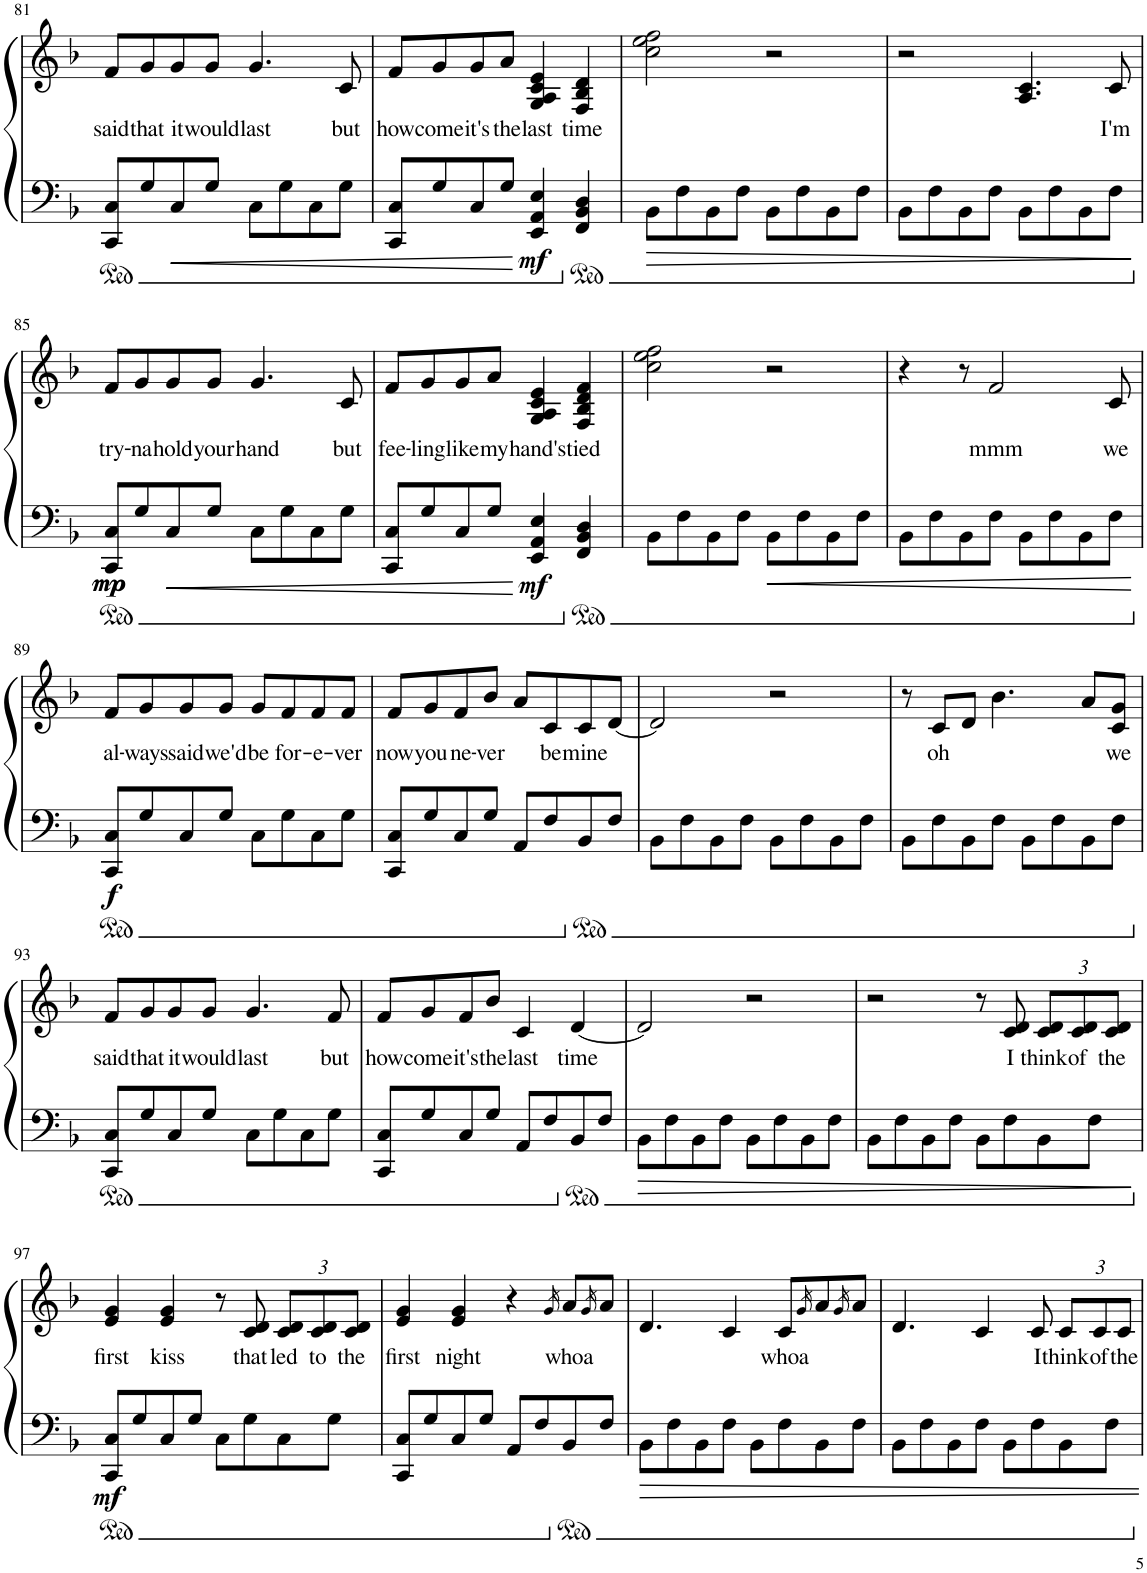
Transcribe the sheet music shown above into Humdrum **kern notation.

**kern	**kern	**text	**dynam
*part1	*part1	*part1	*part1
*staff2	*staff1	*staff1	*staff1/2
*I"Piano	*	*	*
*I'Pno.	*	*	*
!!LO:PB:g=z
*clefF4	*clefG2	*	*
*k[b-]	*k[b-]	*	*
*M4/4	*M4/4	*	*
=81	=81	=81	=81
!	!	!LO:LY:b	!
8CC/ 8C/L	8f/L	said	.
!	!	!LO:LY:b	!
8G/	8g/	that	.
!	!	!LO:LY:b	!
8C/	8g/	it	.
!	!	!LO:LY:b	!
8G/J	8g/J	would	.
!	!	!LO:LY:b	!
8C\L	4.g/	last	.
8G\	.	.	.
8C\	.	.	.
!	!	!LO:LY:b	!
8G\J	8c/	but	.
=82	=82	=82	=82
!	!	!LO:LY:b	!
8CC/ 8C/L	8f/L	how	.
!	!	!LO:LY:b	!
8G/	8g/	come	.
!	!	!LO:LY:b	!
8C/	8g/	it's	.
!	!	!LO:LY:b	!
8G/J	8a/J	the	.
!	!	!LO:LY:b	!LO:DY:b=2
4EE/ 4AA/ 4E/	4G/ 4A/ 4c/ 4e/	last	mf
!	!	!LO:LY:b	!
4FF/ 4BB-/ 4D/	4F/ 4B-/ 4d/	time	.
=83	=83	=83	=83
8BB-\L	2cc\ 2ee\ 2ff\	.	.
8F\	.	.	.
8BB-\	.	.	.
8F\J	.	.	.
8BB-\L	2r	.	.
8F\	.	.	.
8BB-\	.	.	.
8F\J	.	.	.
=84	=84	=84	=84
8BB-\L	2r	.	.
8F\	.	.	.
8BB-\	.	.	.
8F\J	.	.	.
8BB-\L	4.A/ 4.c/	.	.
8F\	.	.	.
8BB-\	.	.	.
!	!	!LO:LY:b	!
8F\J	8c/	I'm	.
!!LO:LB:g=z
=85	=85	=85	=85
!	!	!LO:LY:b	!LO:DY:b=2
!	!	!	!LO:DY:n=1:b=2
8CC/ 8C/L	8f/L	try-	mp mp
!	!	!LO:LY:b	!
8G/	8g/	-na	.
!	!	!LO:LY:b	!
8C/	8g/	hold	.
!	!	!LO:LY:b	!
8G/J	8g/J	your	.
!	!	!LO:LY:b	!
8C\L	4.g/	hand	.
8G\	.	.	.
8C\	.	.	.
!	!	!LO:LY:b	!
8G\J	8c/	but	.
=86	=86	=86	=86
!	!	!LO:LY:b	!
8CC/ 8C/L	8f/L	fee-	.
!	!	!LO:LY:b	!
8G/	8g/	-ling	.
!	!	!LO:LY:b	!
8C/	8g/	like	.
!	!	!LO:LY:b	!
8G/J	8a/J	my	.
!	!	!LO:LY:b	!LO:DY:b=2
4EE/ 4AA/ 4E/	4G/ 4A/ 4c/ 4e/	hand's	mf
!	!	!LO:LY:b	!
4FF/ 4BB-/ 4D/	4F/ 4B-/ 4d/ 4f/	tied	.
=87	=87	=87	=87
8BB-\L	2cc\ 2ee\ 2ff\	.	.
8F\	.	.	.
8BB-\	.	.	.
8F\J	.	.	.
8BB-\L	2r	.	.
8F\	.	.	.
8BB-\	.	.	.
8F\J	.	.	.
=88	=88	=88	=88
8BB-\L	4r	.	.
8F\	.	.	.
8BB-\	8r	.	.
!	!	!LO:LY:b	!
8F\J	2f/	mmm	.
8BB-\L	.	.	.
8F\	.	.	.
8BB-\	.	.	.
!	!	!LO:LY:b	!
8F\J	8c/	-we	.
!!LO:LB:g=z
=89	=89	=89	=89
!	!	!LO:LY:b	!LO:DY:b=2
8CC/ 8C/L	8f/L	al-	f
!	!	!LO:LY:b	!
8G/	8g/	-ways	.
!	!	!LO:LY:b	!
8C/	8g/	said	.
!	!	!LO:LY:b	!
8G/J	8g/J	we'd	.
!	!	!LO:LY:b	!
8C\L	8g/L	be	.
!	!	!LO:LY:b	!
8G\	8f/	for-	.
!	!	!LO:LY:b	!
8C\	8f/	-e-	.
!	!	!LO:LY:b	!
8G\J	8f/J	-ver	.
=90	=90	=90	=90
!	!	!LO:LY:b	!
8CC/ 8C/L	8f/L	now	.
!	!	!LO:LY:b	!
8G/	8g/	you	.
!	!	!LO:LY:b	!
8C/	8f/	ne-	.
!	!	!LO:LY:b	!
8G/J	8b-/J	-ver	.
8AA/L	8a/L	.	.
!	!	!LO:LY:b	!
8F/	8c/	be	.
!	!	!LO:LY:b	!
8BB-/	8c/	mine	.
8F/J	[8d/J	.	.
=91	=91	=91	=91
8BB-\L	2d/]	.	.
8F\	.	.	.
8BB-\	.	.	.
8F\J	.	.	.
8BB-\L	2r	.	.
8F\	.	.	.
8BB-\	.	.	.
8F\J	.	.	.
=92	=92	=92	=92
8BB-\L	8r	.	.
!	!	!LO:LY:b	!
8F\	8c/L	oh	.
8BB-\	8d/J	.	.
8F\J	4.b-\	.	.
8BB-\L	.	.	.
8F\	.	.	.
8BB-\	8a/L	.	.
!	!	!LO:LY:b	!
8F\J	8c/ 8g/J	we	.
!!LO:LB:g=z
=93	=93	=93	=93
!	!	!LO:LY:b	!
8CC/ 8C/L	8f/L	said	.
!	!	!LO:LY:b	!
8G/	8g/	that	.
!	!	!LO:LY:b	!
8C/	8g/	it	.
!	!	!LO:LY:b	!
8G/J	8g/J	would	.
!	!	!LO:LY:b	!
8C\L	4.g/	last	.
8G\	.	.	.
8C\	.	.	.
!	!	!LO:LY:b	!
8G\J	8f/	but	.
=94	=94	=94	=94
!	!	!LO:LY:b	!
8CC/ 8C/L	8f/L	how	.
!	!	!LO:LY:b	!
8G/	8g/	come	.
!	!	!LO:LY:b	!
8C/	8f/	it's	.
!	!	!LO:LY:b	!
8G/J	8b-/J	the	.
!	!	!LO:LY:b	!
8AA/L	4c/	last	.
8F/	.	.	.
!	!	!LO:LY:b	!
8BB-/	[4d/	time	.
8F/J	.	.	.
=95	=95	=95	=95
8BB-\L	2d/]	.	.
8F\	.	.	.
8BB-\	.	.	.
8F\J	.	.	.
8BB-\L	2r	.	.
8F\	.	.	.
8BB-\	.	.	.
8F\J	.	.	.
=96	=96	=96	=96
8BB-\L	2r	.	.
8F\	.	.	.
8BB-\	.	.	.
8F\J	.	.	.
8BB-\L	8r	.	.
!	!	!LO:LY:b	!
8F\	8c/ 8d/	I	.
*	*Xbrackettup	*	*
!	!	!LO:LY:b	!
8BB-\	12c/ 12d/L	think	.
!	!	!LO:LY:b	!
.	12c/ 12d/	of	.
8F\J	.	.	.
!	!	!LO:LY:b	!
.	12c/ 12d/J	the	.
!!LO:LB:g=z
=97	=97	=97	=97
!	!	!LO:LY:b	!LO:DY:b=2
8CC/ 8C/L	4e/ 4g/	first	mf
8G/	.	.	.
!	!	!LO:LY:b	!
8C/	4e/ 4g/	kiss	.
8G/J	.	.	.
8C\L	8r	.	.
!	!	!LO:LY:b	!
8G\	8c/ 8d/	that	.
!	!	!LO:LY:b	!
8C\	12c/ 12d/L	led	.
!	!	!LO:LY:b	!
.	12c/ 12d/	to	.
8G\J	.	.	.
!	!	!LO:LY:b	!
.	12c/ 12d/J	the	.
=98	=98	=98	=98
!	!	!LO:LY:b	!
8CC/ 8C/L	4e/ 4g/	first	.
8G/	.	.	.
!	!	!LO:LY:b	!
8C/	4e/ 4g/	night	.
8G/J	.	.	.
8AA/L	4r	.	.
8F/	.	.	.
.	16qg/	.	.
!	!	!LO:LY:b	!
8BB-/	8a/L	whoa	.
.	16qg/	.	.
8F/J	8a/J	.	.
=99	=99	=99	=99
8BB-\L	4.d/	.	.
8F\	.	.	.
8BB-\	.	.	.
8F\J	4c/	.	.
8BB-\L	.	.	.
!	!	!LO:LY:b	!
8F\	8c/L	whoa	.
.	16qg/	.	.
8BB-\	8a/	.	.
.	16qg/	.	.
8F\J	8a/J	.	.
=100	=100	=100	=100
8BB-\L	4.d/	.	.
8F\	.	.	.
8BB-\	.	.	.
8F\J	4c/	.	.
8BB-\L	.	.	.
!	!	!LO:LY:b	!
8F\	8c/	I	.
!	!	!LO:LY:b	!
8BB-\	12c/L	think	.
!	!	!LO:LY:b	!
.	12c/	of	.
8F\J	.	.	.
!	!	!LO:LY:b	!
.	12c/J	the	.
=	=	=	=
*-	*-	*-	*-
